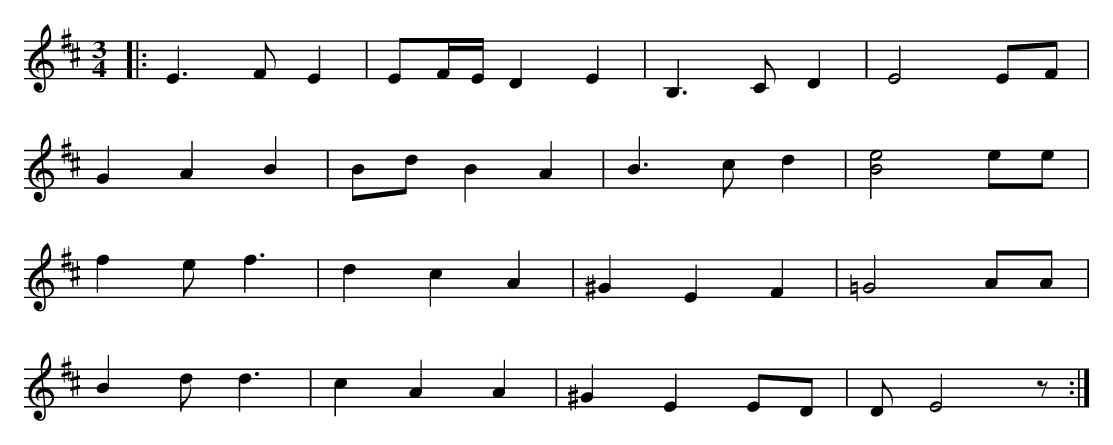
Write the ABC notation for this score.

X:1
M:3/4
K:Edor
|:E3 F E2|EF/E/ D2 E2|B,3 C D2|E4 EF|
G2 A2 B2|Bd B2 A2|B3 c d2|[B4e4] ee |
f2 e f3|d2 c2 A2|^G2 E2 F2|=G4 AA|
B2 d d3|c2 A2 A2|^G2 E2 ED|D E4 z:|
